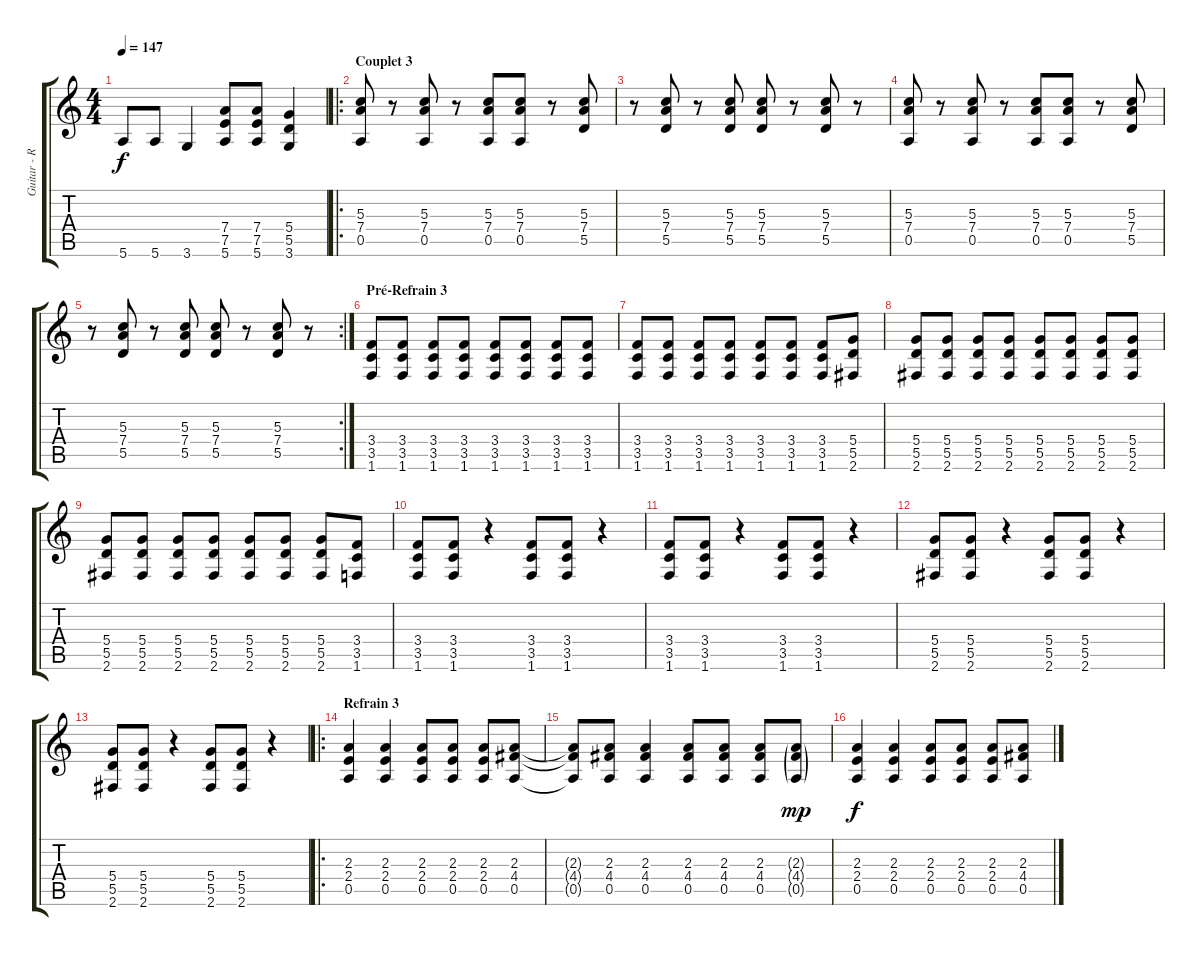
\track ("Guitar - Ricky" "Guitar - R") {instrument distortionguitar}
\staff {score tabs}
\tuning (E4 B3 G3 D3 A2 E2) {hide}
\ts (4 4)
\tempo 147
\clef g2
\ks c
5.6{t}.8{dy f} 5.6.8 3.6.4 (7.4 7.5 5.6).8 (7.4 7.5 5.6).8 (5.4 5.5 3.6).4 |
\ro
\section ("" "Couplet 3")
(5.3 7.4 0.5).8 r.8 (5.3 7.4 0.5).8 r.8 (5.3 7.4 0.5).8 (5.3 7.4 0.5).8 r.8 (5.3 7.4 5.5).8 |
r.8 (5.3 7.4 5.5).8 r.8 (5.3 7.4 5.5).8 (5.3 7.4 5.5).8 r.8 (5.3 7.4 5.5).8 r.8 |
(5.3 7.4 0.5).8 r.8 (5.3 7.4 0.5).8 r.8 (5.3 7.4 0.5).8 (5.3 7.4 0.5).8 r.8 (5.3 7.4 5.5).8 |
\rc 2
r.8 (5.3 7.4 5.5).8 r.8 (5.3 7.4 5.5).8 (5.3 7.4 5.5).8 r.8 (5.3 7.4 5.5).8 r.8 |
\section ("" "Pré-Refrain 3")
(3.4 3.5 1.6).8 (3.4 3.5 1.6).8 (3.4 3.5 1.6).8 (3.4 3.5 1.6).8 (3.4 3.5 1.6).8 (3.4 3.5 1.6).8 (3.4 3.5 1.6).8 (3.4 3.5 1.6).8 |
(3.4 3.5 1.6).8 (3.4 3.5 1.6).8 (3.4 3.5 1.6).8 (3.4 3.5 1.6).8 (3.4 3.5 1.6).8 (3.4 3.5 1.6).8 (3.4 3.5 1.6).8 (5.4 5.5 2.6).8 |
(5.4 5.5 2.6).8 (5.4 5.5 2.6).8 (5.4 5.5 2.6).8 (5.4 5.5 2.6).8 (5.4 5.5 2.6).8 (5.4 5.5 2.6).8 (5.4 5.5 2.6).8 (5.4 5.5 2.6).8 |
(5.4 5.5 2.6).8 (5.4 5.5 2.6).8 (5.4 5.5 2.6).8 (5.4 5.5 2.6).8 (5.4 5.5 2.6).8 (5.4 5.5 2.6).8 (5.4 5.5 2.6).8 (3.4 3.5 1.6).8 |
(3.4 3.5 1.6).8 (3.4 3.5 1.6).8 r.4 (3.4 3.5 1.6).8 (3.4 3.5 1.6).8 r.4 |
(3.4 3.5 1.6).8 (3.4 3.5 1.6).8 r.4 (3.4 3.5 1.6).8 (3.4 3.5 1.6).8 r.4 |
(5.4 5.5 2.6).8 (5.4 5.5 2.6).8 r.4 (5.4 5.5 2.6).8 (5.4 5.5 2.6).8 r.4 |
(5.4 5.5 2.6).8 (5.4 5.5 2.6).8 r.4 (5.4 5.5 2.6).8 (5.4 5.5 2.6).8 r.4 |
\ro
\section ("" "Refrain 3")
(2.3 2.4 0.5).4 (2.3 2.4 0.5).4 (2.3 2.4 0.5).8 (2.3 2.4 0.5).8 (2.3 2.4 0.5).8 (2.3 4.4 0.5).8 |
(2.3{t} 4.4{t} 0.5{t}).8 (2.3 4.4 0.5).8 (2.3 4.4 0.5).4 (2.3 4.4 0.5).8 (2.3 4.4 0.5).8 (2.3 4.4 0.5).8 (2.3{g} 4.4{g} 0.5{g}).8{dy mp} |
(2.3 2.4 0.5).4{dy f} (2.3 2.4 0.5).4 (2.3 2.4 0.5).8 (2.3 2.4 0.5).8 (2.3 2.4 0.5).8 (2.3 4.4 0.5).8
